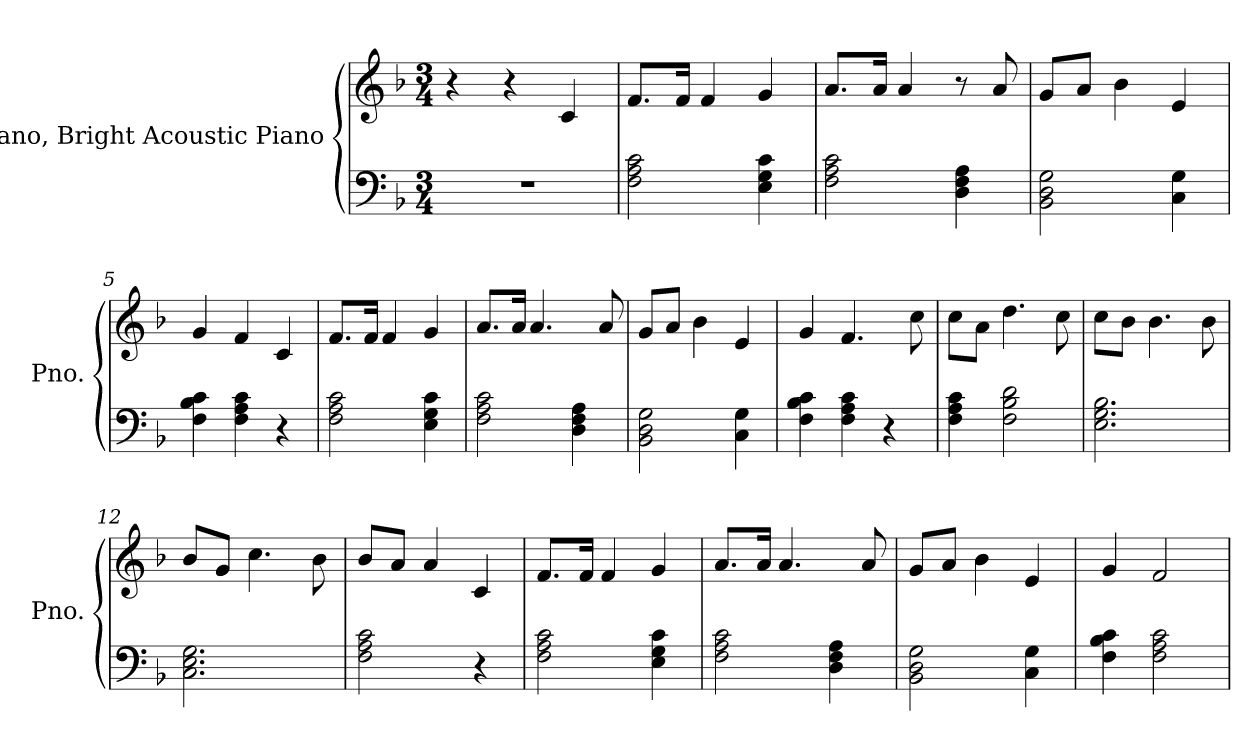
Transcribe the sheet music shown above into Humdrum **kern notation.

**kern	**kern
*part2	*part1
*staff2	*staff1
*I"Piano, Bright Acoustic Piano	*I"Piano, Bright Acoustic Piano
*I'Pno.	*I'Pno.
*clefF4	*clefG2
*k[b-]	*k[b-]
*M3/4	*M3/4
*MM90	*MM90
=1	=1
2.r	4r
.	4r
.	4c/
=2	=2
2F\ 2A\ 2c\	8.f/L
.	16f/Jk
.	4f/
4E\ 4G\ 4c\	4g/
=3	=3
2F\ 2A\ 2c\	8.a/L
.	16a/Jk
.	4a/
4D\ 4F\ 4A\	8r
.	8a/
=4	=4
2BB-\ 2D\ 2G\	8g/L
.	8a/J
.	4b-\
4C\ 4G\	4e/
=5	=5
4F\ 4B-\ 4c\	4g/
4F\ 4A\ 4c\	4f/
4r	4c/
=6	=6
2F\ 2A\ 2c\	8.f/L
.	16f/Jk
.	4f/
4E\ 4G\ 4c\	4g/
!!LO:LB:g=z
=7	=7
2F\ 2A\ 2c\	8.a/L
.	16a/Jk
.	4.a/
4D\ 4F\ 4A\	.
.	8a/
=8	=8
2BB-\ 2D\ 2G\	8g/L
.	8a/J
.	4b-\
4C\ 4G\	4e/
=9	=9
4F\ 4B-\ 4c\	4g/
4F\ 4A\ 4c\	4.f/
4r	.
.	8cc\
=10	=10
4F\ 4A\ 4c\	8cc\L
.	8a\J
2F\ 2B-\ 2d\	4.dd\
.	8cc\
=11	=11
2.E\ 2.G\ 2.B-\	8cc\L
.	8b-\J
.	4.b-\
.	8b-\
=12	=12
2.C\ 2.E\ 2.G\	8b-/L
.	8g/J
.	4.cc\
.	8b-\
=13	=13
2F\ 2A\ 2c\	8b-/L
.	8a/J
.	4a/
4r	4c/
=14	=14
2F\ 2A\ 2c\	8.f/L
.	16f/Jk
.	4f/
4E\ 4G\ 4c\	4g/
!!LO:LB:g=z
=15	=15
2F\ 2A\ 2c\	8.a/L
.	16a/Jk
.	4.a/
4D\ 4F\ 4A\	.
.	8a/
=16	=16
2BB-\ 2D\ 2G\	8g/L
.	8a/J
.	4b-\
4C\ 4G\	4e/
=17	=17
4F\ 4B-\ 4c\	4g/
2F\ 2A\ 2c\	2f/
=	=
*-	*-
